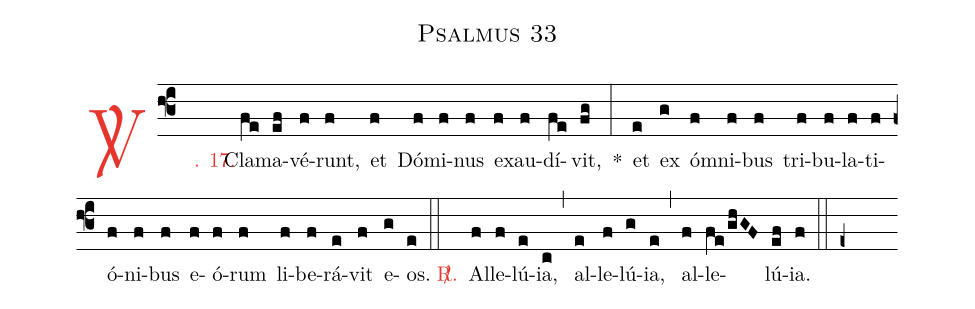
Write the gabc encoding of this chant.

name: Psalmus 33;
%%
(f3)

<c><sp>V/</sp>. 17.</c>() Cla(fe)ma(ef)vé(f)runt,(f) et(f) Dó(f)mi(f)nus(f) ex(f)au(f)dí(fe)vit,(fg) *(:) et(e) ex(g) óm(f)ni(f)bus(f) tri(f)bu(f)la(f)ti(f)ó(f)ni(f)bus(f) e(f)ó(f)rum(f) li(f)be(f)rá(e)vit(f) e(g)os.(e)

(::)

<nlba><c><sp>R/</sp>.</c>() Al</nlba>(f)le(f)lú(e)ia,(c) (,) al(e)le(f)lú(g)ia,(e) (,) al(f)le(fe/ghGF)lú(ef)ia.(f)

(::)

(e+)
